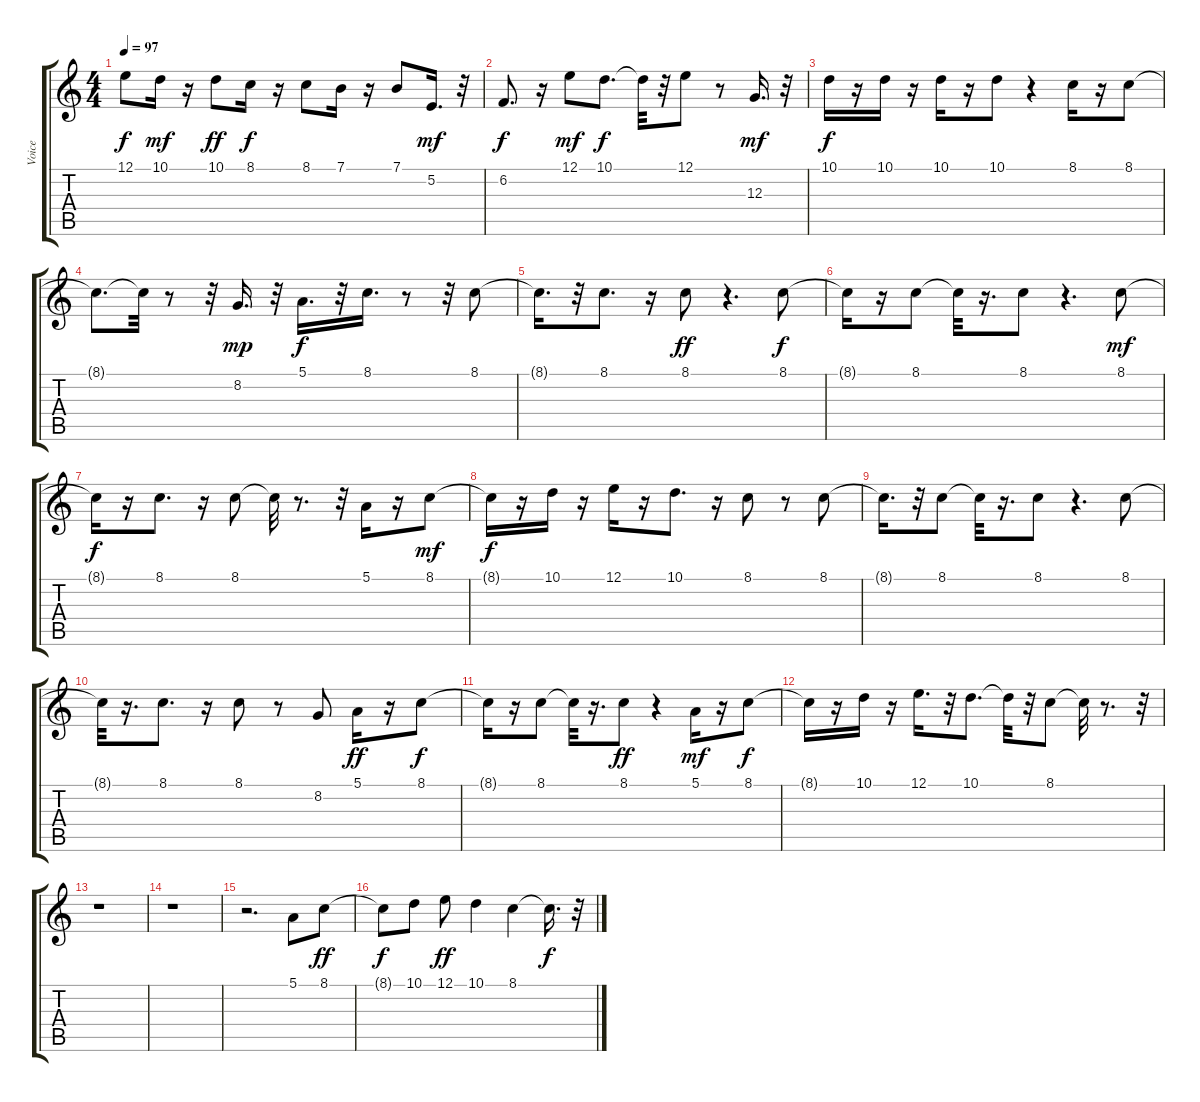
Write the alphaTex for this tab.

\track ("Voice" "Voice") {instrument oboe}
\staff {score tabs}
\tuning (E4 B3 G3 D3 A2 E2) {hide}
\ts (4 4)
\tempo 97
\clef g2
\ks c
12.1.8{dy f} 10.1.16{dy mf} r.16 10.1.8{dy ff} 8.1.16{dy f} r.16 8.1.8 7.1.16 r.16 7.1.8 5.2.16{d dy mf} r.32 |
6.2.8{d dy f} r.16 12.1.8{dy mf} 10.1.8{d dy f} 10.1{t}.32 r.32 12.1.8 r.8 12.3.16{d dy mf} r.32 |
10.1.16{dy f} r.16 10.1.16 r.16 10.1.16 r.16 10.1.8 r.4 8.1.16 r.16 8.1.8 |
8.1{t}.8{d} 8.1{t}.32 r.8 r.32 8.2.16{d dy mp} r.32 5.1.16{d dy f} r.32 8.1.16{d} r.8 r.32 8.1.8 |
8.1{t}.16{d} r.32 8.1.8{d} r.16 8.1.8{dy ff} r.4{d} 8.1.8{dy f} |
8.1{t}.16 r.16 8.1.8 8.1{t}.32 r.16{d} 8.1.8 r.4{d} 8.1.8{dy mf} |
8.1{t}.16{dy f} r.16 8.1.8{d} r.16 8.1.8 8.1{t}.32 r.8{d} r.32 5.1.16 r.16 8.1.8{dy mf} |
8.1{t}.16{dy f} r.16 10.1.16 r.16 12.1.16 r.16 10.1.8{d} r.16 8.1.8 r.8 8.1.8 |
8.1{t}.16{d} r.32 8.1.8 8.1{t}.32 r.16{d} 8.1.8 r.4{d} 8.1.8 |
8.1{t}.32 r.16{d} 8.1.8{d} r.16 8.1.8 r.8 8.2.8 5.1.16{dy ff} r.16 8.1.8{dy f} |
8.1{t}.16 r.16 8.1.8 8.1{t}.32 r.16{d} 8.1.8{dy ff} r.4 5.1.16{dy mf} r.16 8.1.8{dy f} |
8.1{t}.16 r.16 10.1.16 r.16 12.1.16{d} r.32 10.1.8{d} 10.1{t}.32 r.32 8.1.8 8.1{t}.32 r.8{d} r.32 |
r.1 |
r.1 |
r.2{d} 5.1.8 8.1.8{dy ff} |
8.1{t}.8{dy f} 10.1.8 12.1.8{dy ff} 10.1.4 8.1.4 8.1{t}.16{d dy f} r.32
